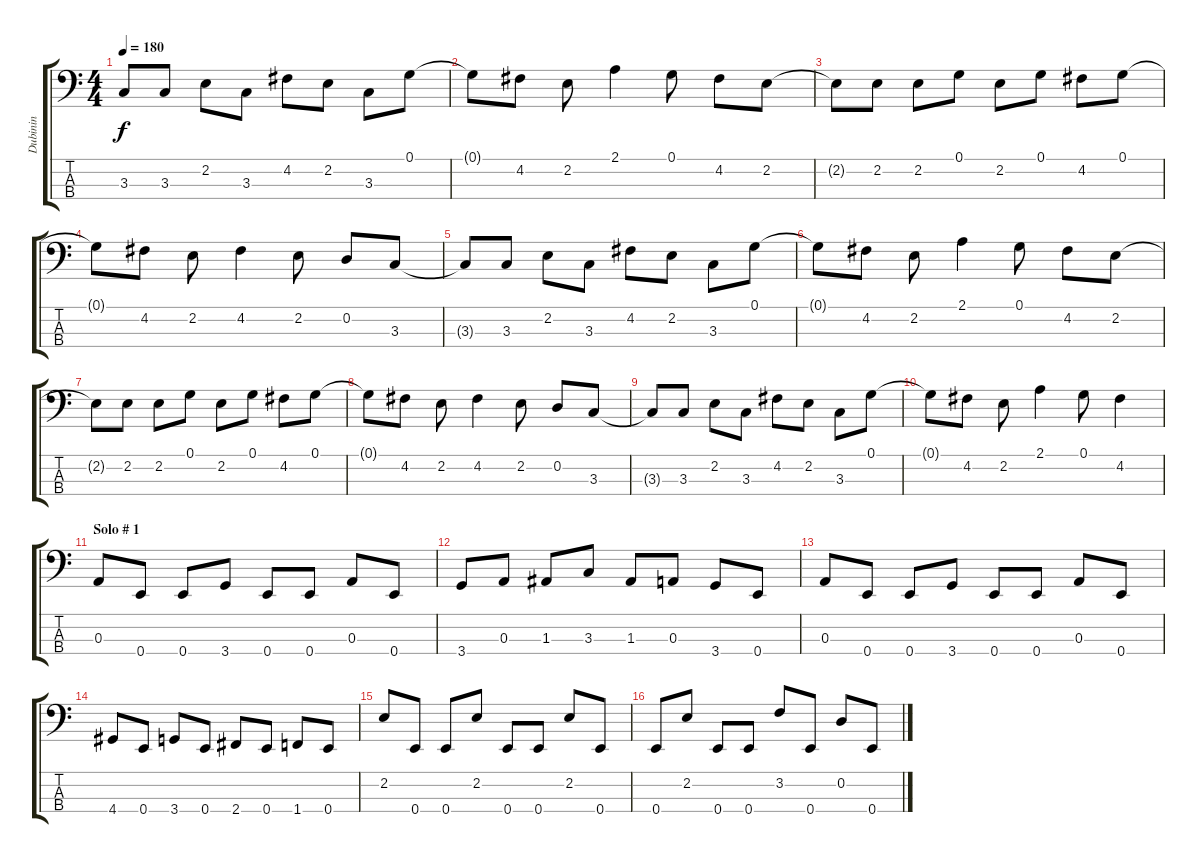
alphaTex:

\track ("Dubinin" "Dubinin") {instrument electricbassfinger}
\staff {score tabs}
\tuning (G2 D2 A1 E1) {hide}
\ts (4 4)
\tempo 180
\clef f4
\ks c
3.3{t}.8{dy f} 3.3.8 2.2.8 3.3.8 4.2.8 2.2.8 3.3.8 0.1.8 |
0.1{t}.8 4.2.8 2.2.8 2.1.4 0.1.8 4.2.8 2.2.8 |
2.2{t}.8 2.2.8 2.2.8 0.1.8 2.2.8 0.1.8 4.2.8 0.1.8 |
0.1{t}.8 4.2.8 2.2.8 4.2.4 2.2.8 0.2.8 3.3.8 |
3.3{t}.8 3.3.8 2.2.8 3.3.8 4.2.8 2.2.8 3.3.8 0.1.8 |
0.1{t}.8 4.2.8 2.2.8 2.1.4 0.1.8 4.2.8 2.2.8 |
2.2{t}.8 2.2.8 2.2.8 0.1.8 2.2.8 0.1.8 4.2.8 0.1.8 |
0.1{t}.8 4.2.8 2.2.8 4.2.4 2.2.8 0.2.8 3.3.8 |
3.3{t}.8 3.3.8 2.2.8 3.3.8 4.2.8 2.2.8 3.3.8 0.1.8 |
0.1{t}.8 4.2.8 2.2.8 2.1.4 0.1.8 4.2.4 |
\section ("" "Solo # 1")
0.3.8 0.4.8 0.4.8 3.4.8 0.4.8 0.4.8 0.3.8 0.4.8 |
3.4.8 0.3.8 1.3.8 3.3.8 1.3.8 0.3.8 3.4.8 0.4.8 |
0.3.8 0.4.8 0.4.8 3.4.8 0.4.8 0.4.8 0.3.8 0.4.8 |
4.4.8 0.4.8 3.4.8 0.4.8 2.4.8 0.4.8 1.4.8 0.4.8 |
2.2.8 0.4.8 0.4.8 2.2.8 0.4.8 0.4.8 2.2.8 0.4.8 |
0.4.8 2.2.8 0.4.8 0.4.8 3.2.8 0.4.8 0.2.8 0.4.8
